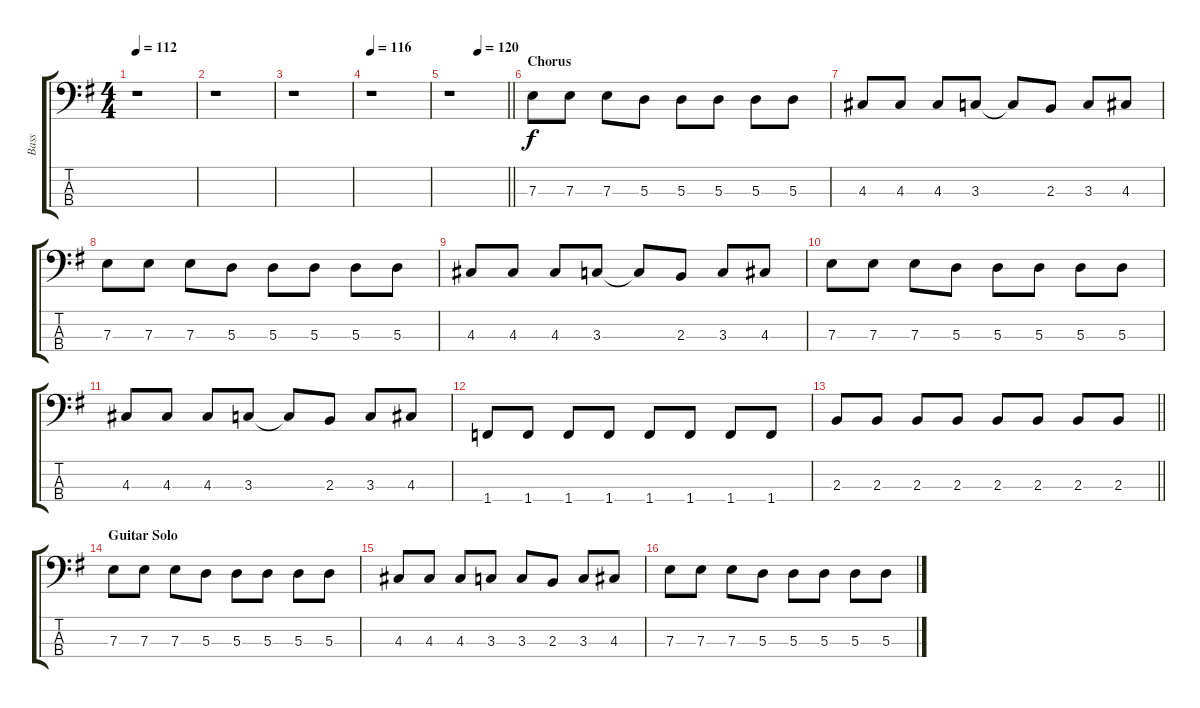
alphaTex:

\track ("Bass" "Bass") {instrument electricbassfinger}
\staff {score tabs}
\tuning (G2 D2 A1 E1) {hide}
\ts (4 4)
\tempo 112
\clef f4
\ks eminor
r.1{dy f} |
r.1 |
r.1 |
\tempo 116
r.1 |
\tempo (120 0.5)
\barLineRight lightlight
r.1 |
\section ("" "Chorus")
7.3.8{volume 16} 7.3.8 7.3.8 5.3.8 5.3.8 5.3.8 5.3.8 5.3.8 |
4.3.8 4.3.8 4.3.8 3.3.8 3.3{t}.8 2.3.8 3.3.8 4.3.8 |
7.3.8 7.3.8 7.3.8 5.3.8 5.3.8 5.3.8 5.3.8 5.3.8 |
4.3.8 4.3.8 4.3.8 3.3.8 3.3{t}.8 2.3.8 3.3.8 4.3.8 |
7.3.8 7.3.8 7.3.8 5.3.8 5.3.8 5.3.8 5.3.8 5.3.8 |
4.3.8 4.3.8 4.3.8 3.3.8 3.3{t}.8 2.3.8 3.3.8 4.3.8 |
1.4.8 1.4.8 1.4.8 1.4.8 1.4.8 1.4.8 1.4.8 1.4.8 |
\barLineRight lightlight
2.3.8 2.3.8 2.3.8 2.3.8 2.3.8 2.3.8 2.3.8 2.3.8 |
\section ("" "Guitar Solo")
7.3.8 7.3.8 7.3.8 5.3.8 5.3.8 5.3.8 5.3.8 5.3.8 |
4.3.8 4.3.8 4.3.8 3.3.8 3.3.8 2.3.8 3.3.8 4.3.8 |
7.3.8 7.3.8 7.3.8 5.3.8 5.3.8 5.3.8 5.3.8 5.3.8
